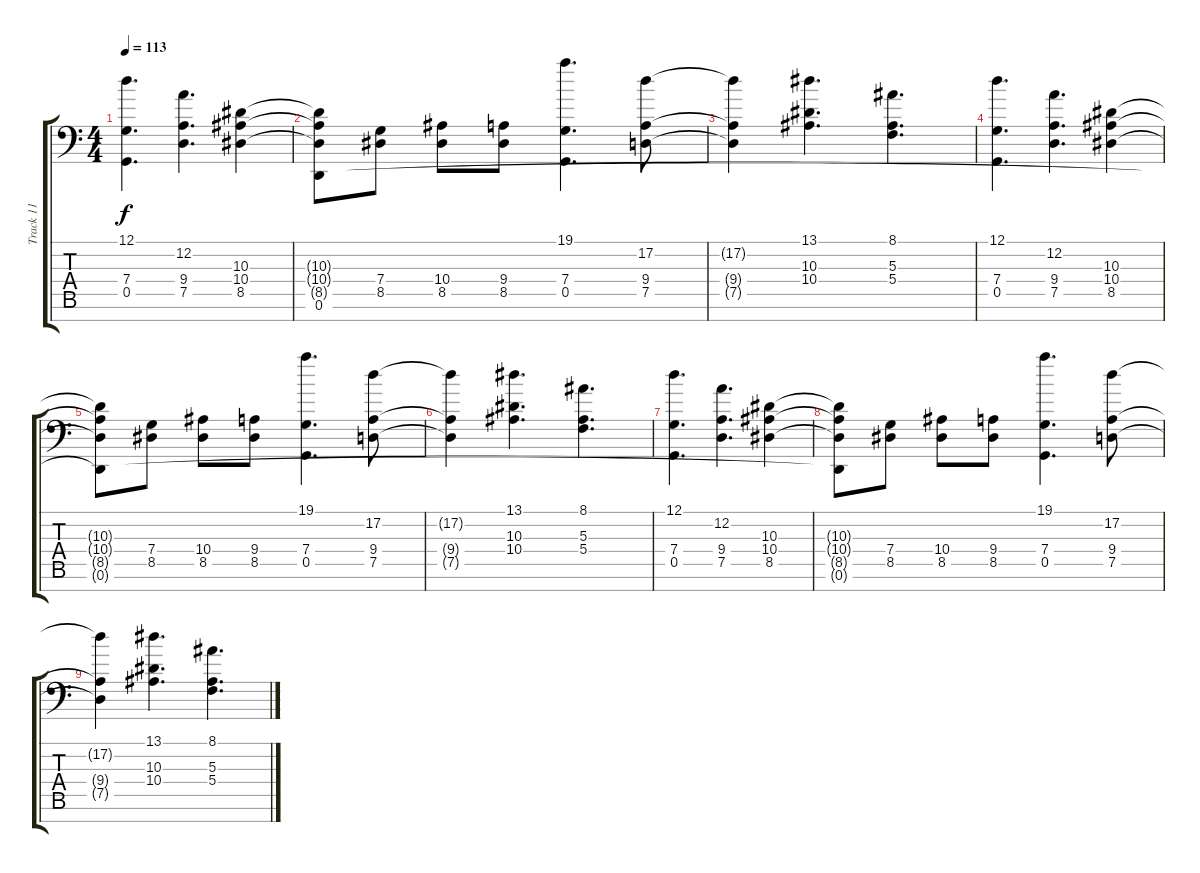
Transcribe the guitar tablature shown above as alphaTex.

\track ("Track 11" "Track 11") {instrument stringensemble1}
\staff {score tabs}
\tuning (D4 A3 F3 C3 G2 D2 G1) {hide}
\ts (4 4)
\tempo 113
\clef f4
\ks c
(12.1 7.4 0.5).4{d dy f} (12.2 9.4 7.5).4{d} (10.3 10.4 8.5).4 |
(10.3{t} 10.4{t} 8.5{t} 0.6{t}).8 (7.4 8.5).8 (10.4 8.5).8 (9.4 8.5).8 (19.1 7.4 0.5).4{d} (17.2 9.4 7.5).8 |
(17.2{t} 9.4{t} 7.5{t}).4 (13.1 10.3 10.4).4{d} (8.1 5.3 5.4).4{d} |
(12.1 7.4 0.5).4{d} (12.2 9.4 7.5).4{d} (10.3 10.4 8.5).4 |
(10.3{t} 10.4{t} 8.5{t} 0.6{t}).8 (7.4 8.5).8 (10.4 8.5).8 (9.4 8.5).8 (19.1 7.4 0.5).4{d} (17.2 9.4 7.5).8 |
(17.2{t} 9.4{t} 7.5{t}).4 (13.1 10.3 10.4).4{d} (8.1 5.3 5.4).4{d} |
(12.1 7.4 0.5).4{d} (12.2 9.4 7.5).4{d} (10.3 10.4 8.5).4 |
(10.3{t} 10.4{t} 8.5{t} 0.6{t}).8 (7.4 8.5).8 (10.4 8.5).8 (9.4 8.5).8 (19.1 7.4 0.5).4{d} (17.2 9.4 7.5).8 |
(17.2{t} 9.4{t} 7.5{t}).4 (13.1 10.3 10.4).4{d} (8.1 5.3 5.4).4{d}
